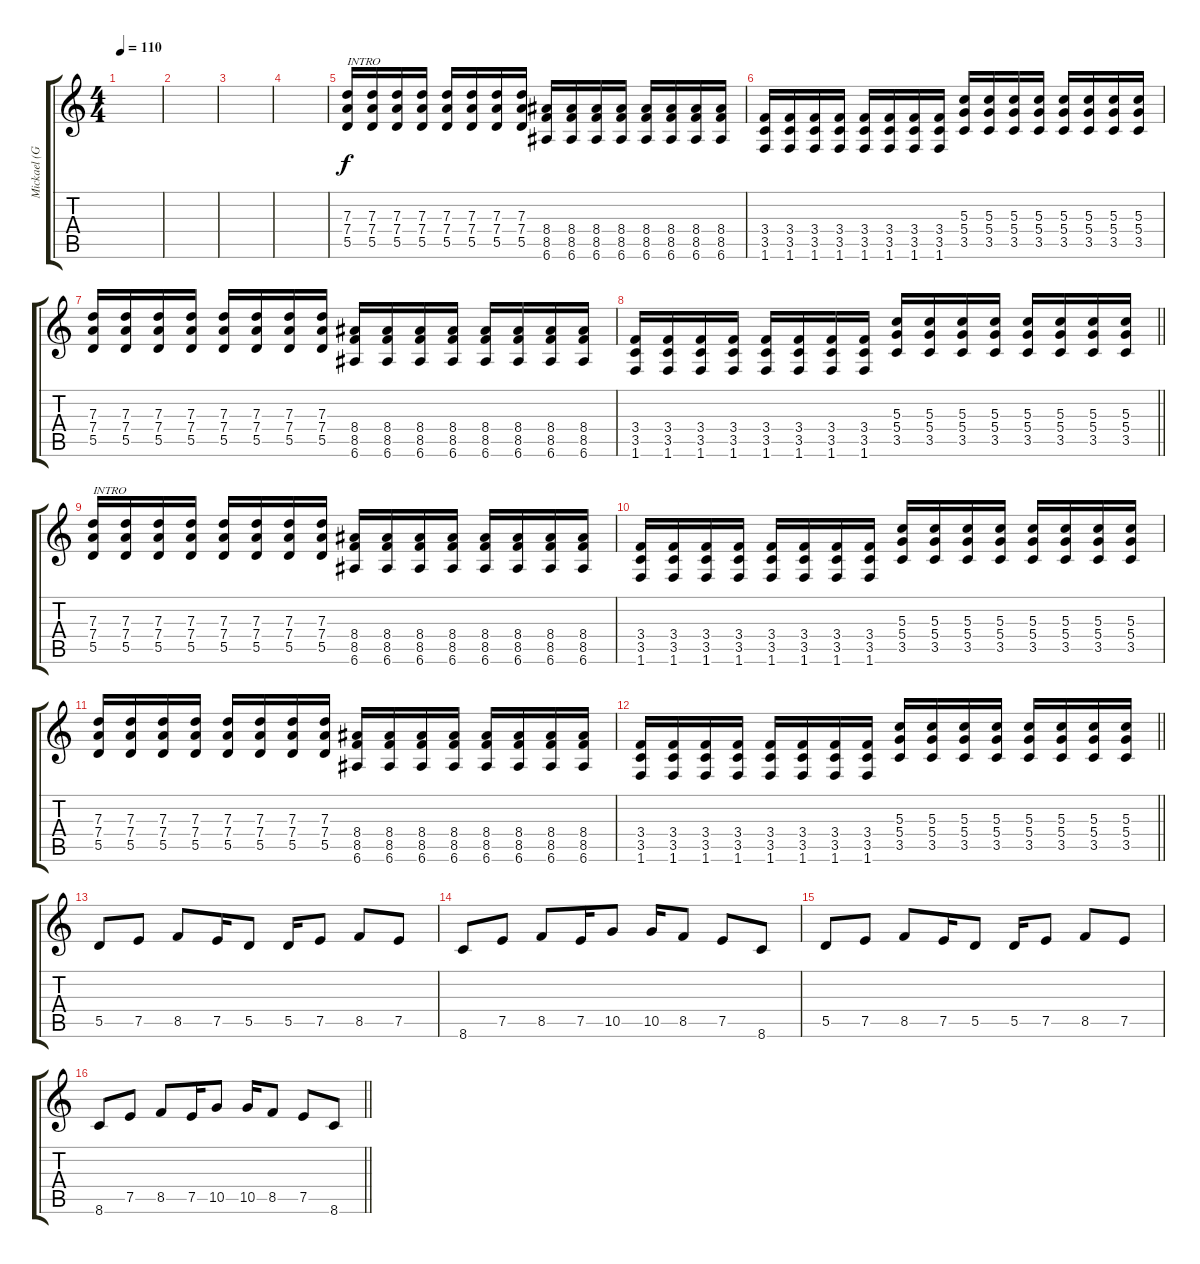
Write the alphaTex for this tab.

\track ("Mickael (Guitar_02)" "Mickael (G") {instrument distortionguitar}
\staff {score tabs}
\tuning (E4 B3 G3 D3 A2 E2) {hide}
\ts (4 4)
\tempo 110
\clef g2
\ks c
|
|
|
|
(7.3 7.4 5.5).16{txt "INTRO" instrument distortionguitar} (7.3 7.4 5.5).16 (7.3 7.4 5.5).16 (7.3 7.4 5.5).16 (7.3 7.4 5.5).16 (7.3 7.4 5.5).16 (7.3 7.4 5.5).16 (7.3 7.4 5.5).16 (8.4 8.5 6.6).16 (8.4 8.5 6.6).16 (8.4 8.5 6.6).16 (8.4 8.5 6.6).16 (8.4 8.5 6.6).16 (8.4 8.5 6.6).16 (8.4 8.5 6.6).16 (8.4 8.5 6.6).16 |
(3.4 3.5 1.6).16 (3.4 3.5 1.6).16 (3.4 3.5 1.6).16 (3.4 3.5 1.6).16 (3.4 3.5 1.6).16 (3.4 3.5 1.6).16 (3.4 3.5 1.6).16 (3.4 3.5 1.6).16 (5.3 5.4 3.5).16 (5.3 5.4 3.5).16 (5.3 5.4 3.5).16 (5.3 5.4 3.5).16 (5.3 5.4 3.5).16 (5.3 5.4 3.5).16 (5.3 5.4 3.5).16 (5.3 5.4 3.5).16 |
(7.3 7.4 5.5).16 (7.3 7.4 5.5).16 (7.3 7.4 5.5).16 (7.3 7.4 5.5).16 (7.3 7.4 5.5).16 (7.3 7.4 5.5).16 (7.3 7.4 5.5).16 (7.3 7.4 5.5).16 (8.4 8.5 6.6).16 (8.4 8.5 6.6).16 (8.4 8.5 6.6).16 (8.4 8.5 6.6).16 (8.4 8.5 6.6).16 (8.4 8.5 6.6).16 (8.4 8.5 6.6).16 (8.4 8.5 6.6).16 |
\barLineRight lightlight
(3.4 3.5 1.6).16 (3.4 3.5 1.6).16 (3.4 3.5 1.6).16 (3.4 3.5 1.6).16 (3.4 3.5 1.6).16 (3.4 3.5 1.6).16 (3.4 3.5 1.6).16 (3.4 3.5 1.6).16 (5.3 5.4 3.5).16 (5.3 5.4 3.5).16 (5.3 5.4 3.5).16 (5.3 5.4 3.5).16 (5.3 5.4 3.5).16 (5.3 5.4 3.5).16 (5.3 5.4 3.5).16 (5.3 5.4 3.5).16 |
(7.3 7.4 5.5).16{txt "INTRO" instrument distortionguitar} (7.3 7.4 5.5).16 (7.3 7.4 5.5).16 (7.3 7.4 5.5).16 (7.3 7.4 5.5).16 (7.3 7.4 5.5).16 (7.3 7.4 5.5).16 (7.3 7.4 5.5).16 (8.4 8.5 6.6).16 (8.4 8.5 6.6).16 (8.4 8.5 6.6).16 (8.4 8.5 6.6).16 (8.4 8.5 6.6).16 (8.4 8.5 6.6).16 (8.4 8.5 6.6).16 (8.4 8.5 6.6).16 |
(3.4 3.5 1.6).16 (3.4 3.5 1.6).16 (3.4 3.5 1.6).16 (3.4 3.5 1.6).16 (3.4 3.5 1.6).16 (3.4 3.5 1.6).16 (3.4 3.5 1.6).16 (3.4 3.5 1.6).16 (5.3 5.4 3.5).16 (5.3 5.4 3.5).16 (5.3 5.4 3.5).16 (5.3 5.4 3.5).16 (5.3 5.4 3.5).16 (5.3 5.4 3.5).16 (5.3 5.4 3.5).16 (5.3 5.4 3.5).16 |
(7.3 7.4 5.5).16 (7.3 7.4 5.5).16 (7.3 7.4 5.5).16 (7.3 7.4 5.5).16 (7.3 7.4 5.5).16 (7.3 7.4 5.5).16 (7.3 7.4 5.5).16 (7.3 7.4 5.5).16 (8.4 8.5 6.6).16 (8.4 8.5 6.6).16 (8.4 8.5 6.6).16 (8.4 8.5 6.6).16 (8.4 8.5 6.6).16 (8.4 8.5 6.6).16 (8.4 8.5 6.6).16 (8.4 8.5 6.6).16 |
\barLineRight lightlight
(3.4 3.5 1.6).16 (3.4 3.5 1.6).16 (3.4 3.5 1.6).16 (3.4 3.5 1.6).16 (3.4 3.5 1.6).16 (3.4 3.5 1.6).16 (3.4 3.5 1.6).16 (3.4 3.5 1.6).16 (5.3 5.4 3.5).16 (5.3 5.4 3.5).16 (5.3 5.4 3.5).16 (5.3 5.4 3.5).16 (5.3 5.4 3.5).16 (5.3 5.4 3.5).16 (5.3 5.4 3.5).16 (5.3 5.4 3.5).16 |
5.5.8 7.5.8 8.5.8 7.5.16 5.5.8 5.5.16 7.5.8 8.5.8 7.5.8 |
8.6.8 7.5.8 8.5.8 7.5.16 10.5.8 10.5.16 8.5.8 7.5.8 8.6.8 |
5.5.8 7.5.8 8.5.8 7.5.16 5.5.8 5.5.16 7.5.8 8.5.8 7.5.8 |
\barLineRight lightlight
8.6.8 7.5.8 8.5.8 7.5.16 10.5.8 10.5.16 8.5.8 7.5.8 8.6.8
